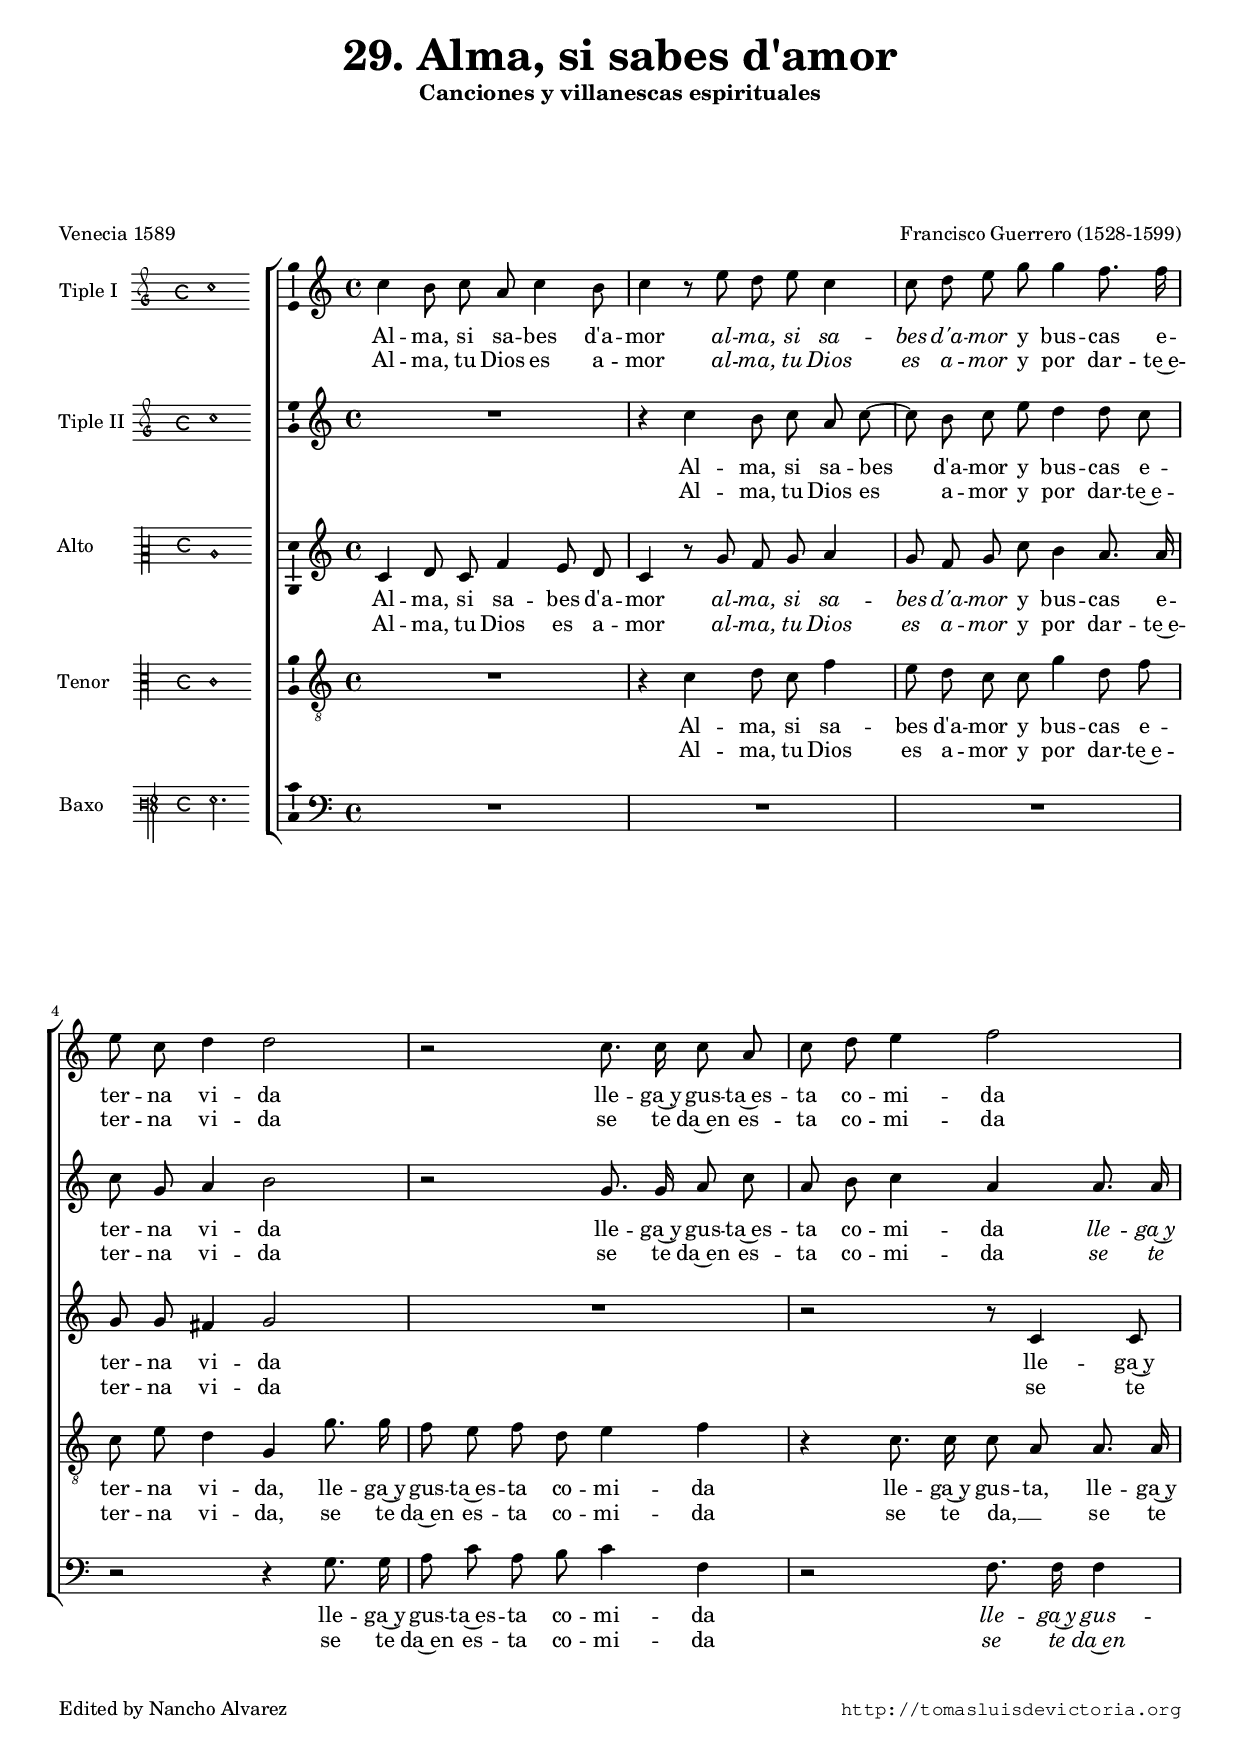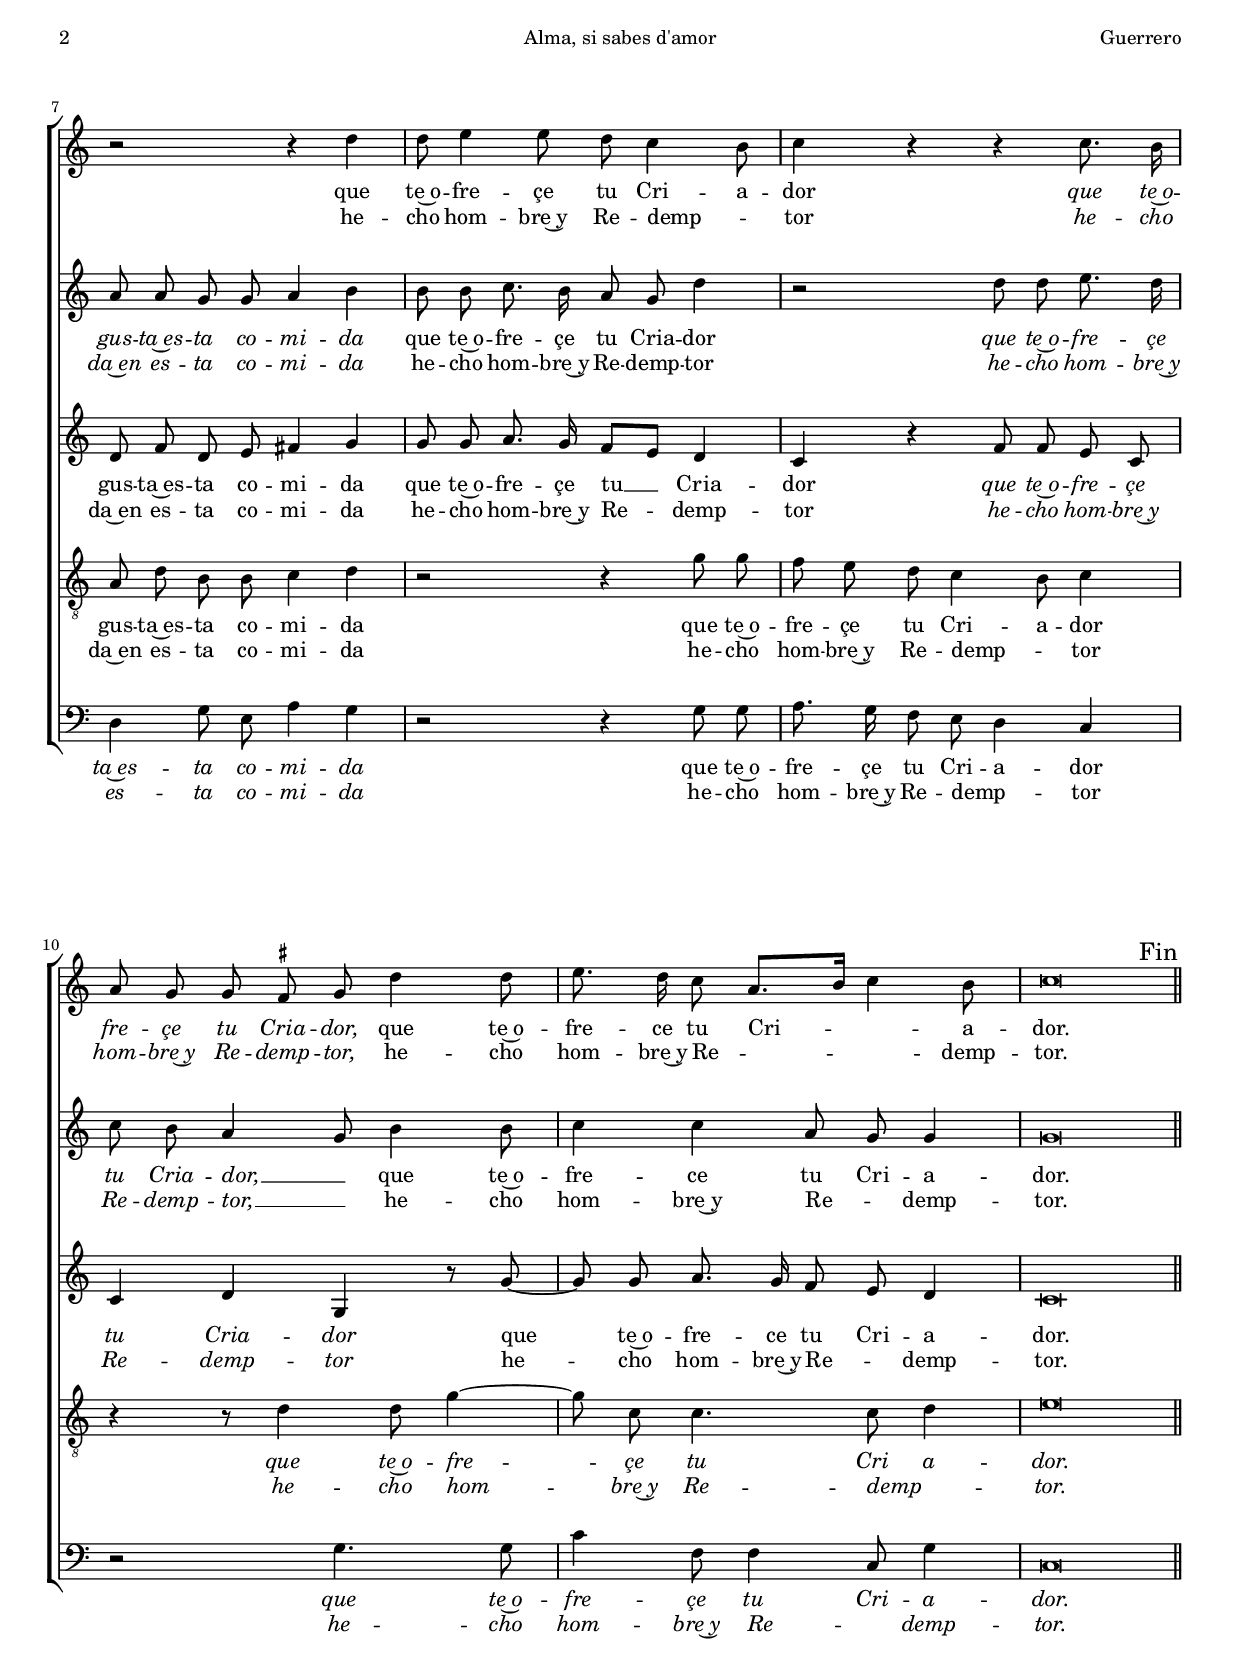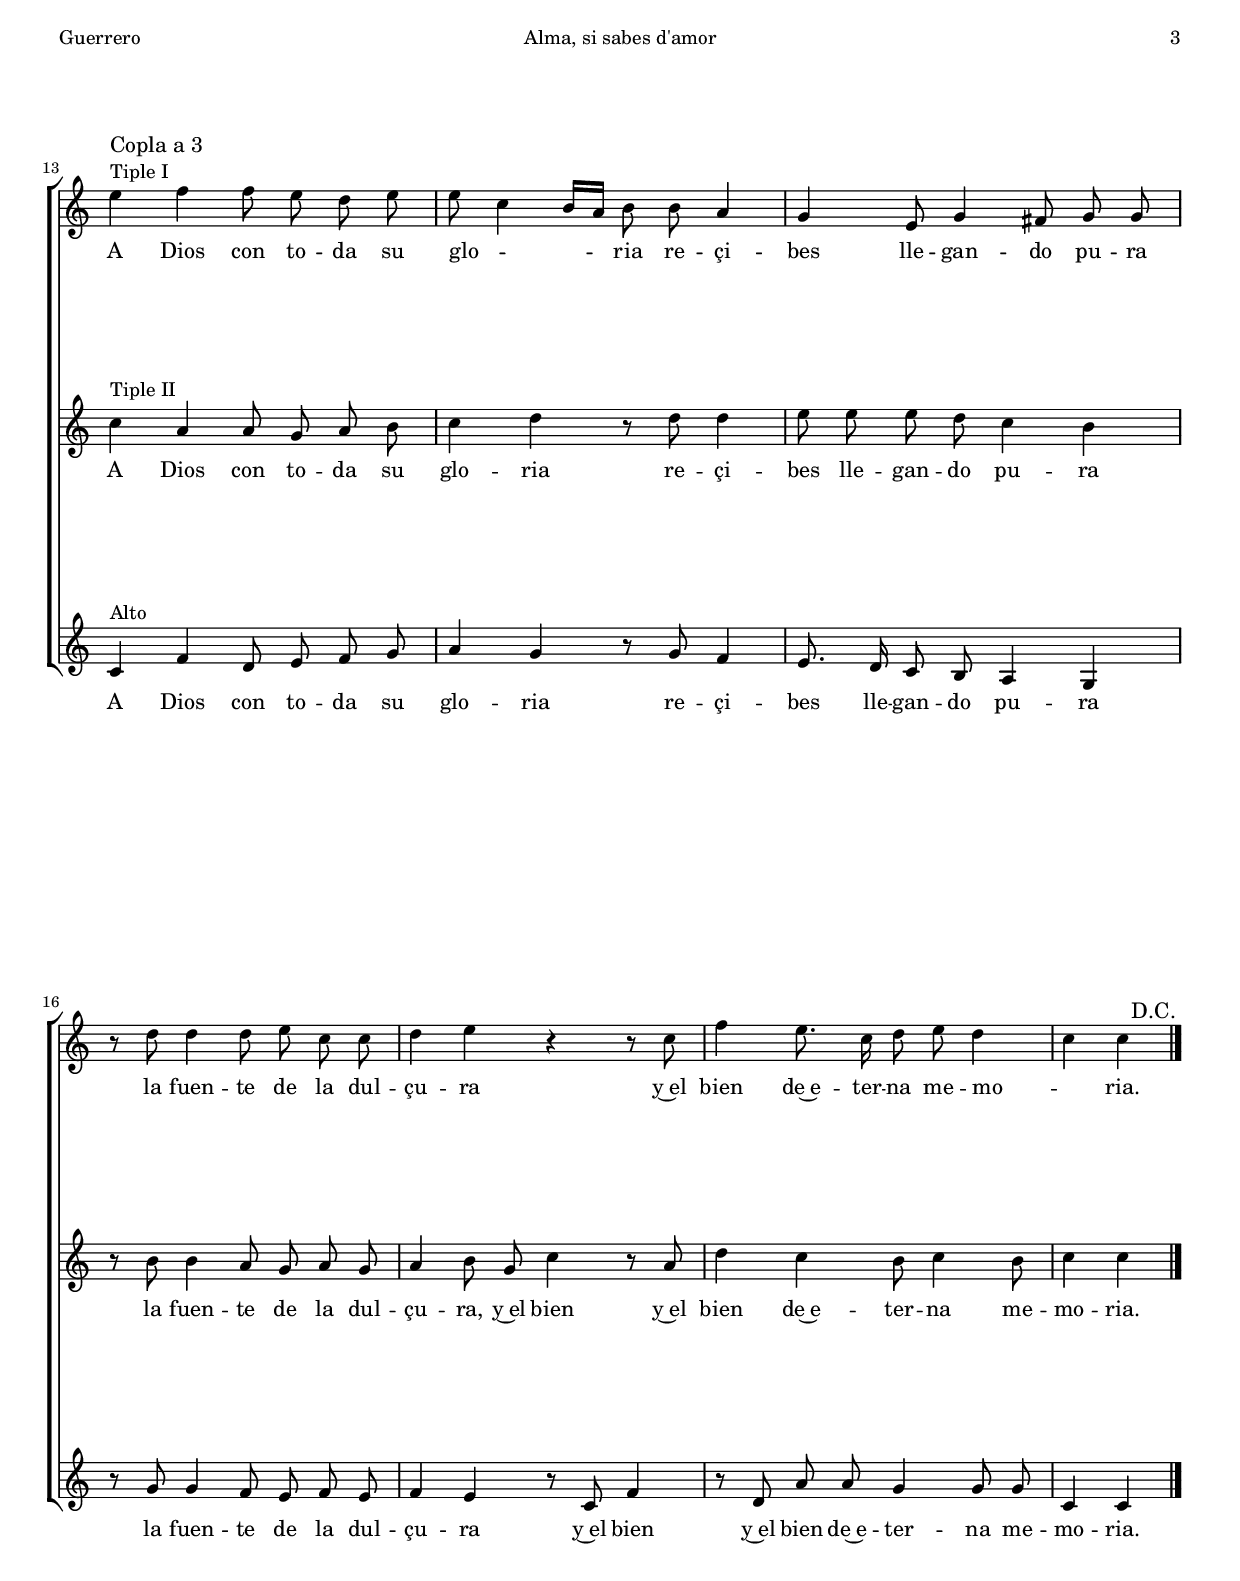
\version "2.18.0"

#(set-default-paper-size "a4")
#(set-global-staff-size 16.8)
#(ly:set-option 'point-and-click #f)
%mobile -s13.5 -i2.8 -ball

italicas=\override LyricText.font-shape = #'italic
rectas=\override LyricText.font-shape = #'upright
ss=\once \set suggestAccidentals = ##t
incipitwidth = 20

htitle="Alma, si sabes d'amor"
hcomposer="Guerrero"

\header {
	title=\markup{\fontsize #3 "29. Alma, si sabes d'amor"}
	subtitle=\markup{"Canciones y villanescas espirituales" }
	subsubtitle=\markup{\null \vspace #4 }
	composer="Francisco Guerrero (1528-1599)"
        pdfauthor=\composer
	%opus="(-)"
	poet=\markup{"Venecia 1589"}
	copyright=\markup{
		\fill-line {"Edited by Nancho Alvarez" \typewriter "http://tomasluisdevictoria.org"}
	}
%	tagline=""
}


global={\key c \major \time 4/4 \skip 1*12 \bar "||" \break
				\skip 1*6 \skip 2 \bar "|." }

cantus=\relative c''{
	c4 b8 c a c4 b8
	c4 r8 e d e c4
	c8 d e g g4 f8. f16
	e8 c d4 d2
	r2
	c8. c16 c8 a
	c8 d e4 f2
	r2 r4 d
	d8 e4 e8 d c4 b8
	c4 r r c8. b16
	a8 g g \ss fis g d'4 d8
	e8. d16 c8 a8.[ b16] c4 b8
	c\breve*1/2
	\override Score.RehearsalMark.self-alignment-X = #right
        \override Score.RehearsalMark.break-visibility = #begin-of-line-invisible
        \mark \markup{"Fin"}
        \once \override Score.TextScript.padding = #1.0
        s4*0^\markup{\column{ \larger "Copla a 3" "Tiple I"}}
        e4 f f8 e d e
        e c4 b16[ a] b8 b a4
        g e8 g4 fis8 g g
        r8 d' d4 d8 e c c
        d4 e r r8 c
        f4 e8. c16 d8 e d4
        c4 c
        \mark \markup{\smaller "D.C."}
}

cantusdos=\relative c''{
	R1
	r4 c b8 c a c ~
	c8 b c e d4 d8 c
	c g a4 b2
	r g8. g16 a8 c
	a8 b c4 a a8. a16
	a8 a g g a4 b
	b8 b c8. b16 a8 g d'4
	r2 d8 d e8. d16
	c8 b a4 g8 b4 b8
	c4 c a8 g g4
	g\breve*1/2
	s4*0^\markup{"Tiple II"}
	c4 a a8 g a b
	c4 d r8 d d4
	e8 e e d c4 b
	r8 b b4 a8 g a g
	a4 b8 g c4 r8 a
	d4 c b8 c4 b8
	c4 c
}

altus=\relative c'{
	c4 d8 c f4 e8 d
	c4 r8 g' f g a4
	g8 f g c b4 a8. a16
	g8 g fis4 g2
	R1
	r2 r8 c,4 c8
	d f d e fis4 g
	g8 g a8. g16 f8[ e] d4
	c r f8 f e c
	c4 d g, r8 g' ~
	g8 g a8. g16 f8 e d4
	c\breve*1/2
	s4*0^\markup{"Alto"}
	c4 f d8 e f g
	a4 g r8 g f4
	e8. d16 c8 b a4 g
	r8 g' g4 f8 e f e
	f4 e r8 c f4
	r8 d a' a g4 g8 g
	c,4 c
}

tenor=\relative c'{
	R1
	r4 c4 d8 c f4
	e8 d c c g'4 d8 f
	c e d4 g, g'8. g16
	f8 e f d e4 f
	r4 c8. c16 c8 a a8. a16
	a8 d b b c4 d
	r2 r4 g8 g
	f e d c4 b8 c4
	r4 r8 d4 d8 g4 ~
	g8 c, c4. c8 d4
	e\breve*1/2
}

bassus=\relative c'{
	R1*3
	r2 r4 g8. g16
	a8 c a b c4 f,
	r2 f8. f16 f4
	d g8 e a4 g
	r2 r4 g8 g
	a8. g16 f8 e d4 c
	r2 g'4. g8 
	c4 f,8 f4 c8 g'4
	c,\breve*1/2
}

textocantus=\lyricmode{
Al -- ma, si sa -- bes d'a -- mor
\italicas
al -- ma, si sa -- bes d'a -- mor
\rectas
y bus -- cas e -- ter -- na vi -- da
lle -- ga~y gus -- ta~es -- ta co -- mi -- da
que te~o -- fre -- çe tu Cri -- a -- dor
\italicas
que te~o -- fre -- çe tu Cria -- dor,
\rectas
que te~o -- fre -- ce tu Cri -- _ a -- dor.
A Dios con to -- da su glo -- _ _ ria
re -- çi -- bes lle -- gan -- do pu -- ra
la fuen -- te de la dul -- çu -- ra
y~el bien de~e -- ter -- na me -- mo -- _ ria.
}
textocantusb=\lyricmode{
Al -- ma, tu Dios es a -- mor
\italicas
al -- ma, tu Dios es a -- mor
\rectas
y por dar -- te~e -- ter -- na vi -- da
se te da~en es -- ta co -- mi -- da
he -- cho hom -- bre~y Re -- demp -- _ tor
\italicas
he -- cho hom -- bre~y Re -- demp -- tor, % rectas en CSIC
\rectas
he -- cho hom -- bre~y Re -- _ _ demp -- tor.
}

textocantusdos=\lyricmode{
Al -- ma, si sa -- bes d'a -- mor
y bus -- cas e -- ter -- na vi -- da
lle -- ga~y gus -- ta~es -- ta co -- mi -- da
\italicas
lle -- ga~y gus -- ta~es -- ta co -- mi -- da
\rectas
que te~o -- fre -- çe tu Cria -- dor
\italicas
que te~o -- fre -- çe tu Cria -- dor, __ _ 
\rectas
que te~o -- fre -- ce tu Cri -- a -- dor.
A Dios con to -- da su glo -- ria
re -- çi -- bes lle -- gan -- do pu -- ra
la fuen -- te de la dul -- çu -- ra, y~el bien
y~el bien de~e -- ter -- na me -- mo -- ria.
}
textocantusdosb=\lyricmode{
Al -- ma, tu Dios es a -- mor
y por dar -- te~e -- ter -- na vi -- da
se te da~en es -- ta co -- mi -- da
\italicas
se te da~en es -- ta co -- mi -- da
\rectas
he -- cho hom -- bre~y Re -- demp -- tor
\italicas
he -- cho hom -- bre~y Re -- demp -- tor, __ _  
\rectas
he -- cho hom -- bre~y Re -- _ demp -- tor.
}

textoaltus=\lyricmode{
Al -- ma, si sa -- bes d'a -- mor
\italicas
al -- ma, si sa -- bes d'a -- mor
\rectas
y bus -- cas e -- ter -- na vi -- da
lle -- ga~y gus -- ta~es -- ta co -- mi -- da
que te~o -- fre -- çe tu __ Cria -- dor
\italicas
que te~o -- fre -- çe tu Cria -- dor
\rectas
que te~o -- fre -- ce tu Cri -- a -- dor.
A Dios con to -- da su glo -- ria
re -- çi -- bes lle -- gan -- do pu -- ra
la fuen -- te de la dul -- çu -- ra
y~el bien
y~el bien de~e -- ter -- na me -- mo -- ria.
}
textoaltusb=\lyricmode{
Al -- ma, tu Dios es a -- mor
\italicas
al -- ma, tu Dios es a -- mor
\rectas
y por dar -- te~e -- ter -- na vi -- da
se te da~en es -- ta co -- mi -- da
he -- cho hom -- bre~y Re -- demp -- tor
\italicas
he -- cho hom -- bre~y Re -- demp -- tor 
\rectas
he -- cho hom -- bre~y Re -- _ demp -- tor.
}

textotenor=\lyricmode{
Al -- ma, si sa -- bes d'a -- mor
y bus -- cas e -- ter -- na vi -- da,
lle -- ga~y gus -- ta~es -- ta co -- mi -- da
lle -- ga~y gus -- ta,
lle -- ga~y gus -- ta~es -- ta co -- mi -- da
que te~o -- fre -- çe tu Cri -- a -- dor
\italicas
que te~o -- fre -- çe tu Cri a -- dor.
}
textotenorb=\lyricmode{
Al -- ma, tu Dios es a -- mor
y por dar -- te~e -- ter -- na vi -- da,
se te da~en es -- ta co -- mi -- da
se te da, __ _
se te da~en es -- ta co -- mi -- da
he -- cho hom -- bre~y Re -- demp -- _ tor
\italicas
he -- cho hom -- bre~y Re -- demp -- _ tor.
}

textobassus=\lyricmode{
lle -- ga~y gus -- ta~es -- ta co -- mi -- da
\italicas
lle -- ga~y gus -- ta~es -- ta co -- mi -- da
\rectas
que te~o -- fre -- çe tu Cri -- a -- dor
\italicas
que te~o -- fre -- çe tu Cri -- a -- dor.
}
textobassusb=\lyricmode{
se te da~en es -- ta co -- mi -- da
\italicas
se te da~en es -- ta co -- mi -- da
\rectas
he -- cho hom -- bre~y Re -- demp -- _ tor
\italicas 
he -- cho hom -- bre~y Re -- _ demp -- tor. % rectas en CSIC 
}

incipitcantus=\markup{
	\score{
		{ 
		\set Staff.instrumentName="Tiple I  "
		\override NoteHead.style = #'neomensural
		\override Rest.style = #'neomensural
		\override Staff.TimeSignature.style = #'neomensural
		\cadenzaOn 
		\clef "petrucci-g"
		\key c \major
		\time 4/4
		c''1 %! valores divididos entre 4!
		} 
	\layout {
		\context {\Voice
			\remove Ligature_bracket_engraver
			\consists Mensural_ligature_engraver
		}
		line-width=\incipitwidth
		indent = 0
	}
	}
}

incipitcantusdos=\markup{
	\score{
		{ 
		\set Staff.instrumentName="Tiple II "
		\override NoteHead.style = #'neomensural
		\override Rest.style = #'neomensural
		\override Staff.TimeSignature.style = #'neomensural
		\cadenzaOn 
		\clef "petrucci-g"
		\key c \major
		\time 4/4
		c''1
		} 
	\layout {
		\context {\Voice
			\remove Ligature_bracket_engraver
			\consists Mensural_ligature_engraver
		}
		line-width=\incipitwidth
		indent = 0
	}
	}
}

incipitaltus=\markup{
	\score{
		{ 
		\set Staff.instrumentName="Alto       "
		\override NoteHead.style = #'neomensural
		\override Rest.style = #'neomensural
		\override Staff.TimeSignature.style = #'neomensural
		\cadenzaOn 
		\clef "petrucci-c2"
		\key c \major
		\time 4/4
		c'1
		} 
	\layout {
		\context {\Voice
			\remove Ligature_bracket_engraver
			\consists Mensural_ligature_engraver
		}
		line-width=\incipitwidth
		indent = 0
	}
	}
}

incipittenor=\markup{
	\score{
		{ 
		\set Staff.instrumentName="Tenor    "
		\override NoteHead.style = #'neomensural 
		\override Rest.style = #'neomensural
		\override Staff.TimeSignature.style = #'neomensural
		\cadenzaOn 
		\clef "petrucci-c3"
		\key c \major
		\time 4/4
		c'1
		} 
	\layout {
		\context {\Voice
			\remove Ligature_bracket_engraver
			\consists Mensural_ligature_engraver
		}
		line-width=\incipitwidth
		indent=0
	}
	}
}

incipitbassus=\markup{
	\score{
		{ 
		\set Staff.instrumentName="Baxo     "
		\override NoteHead.style = #'neomensural 
		\override Rest.style = #'neomensural
		\override Staff.TimeSignature.style = #'neomensural
		\cadenzaOn 
		\clef "petrucci-f3"
		\key c \major
		\time 4/4
		g2. % En CSIC el incipit es una nota con ennegrecimiento
		} 
	\layout {
		\context {\Voice
			\remove Ligature_bracket_engraver
			\consists Mensural_ligature_engraver
		}
		line-width=\incipitwidth
		indent=0
	}
	}
}



\score {\transpose c' c'{
\new ChoirStaff<<

	\new Staff <<\global
	\new Voice="v1" {
		\set Staff.instrumentName=\incipitcantus
		\clef "treble"
		\cantus }
	\new Lyrics \lyricsto "v1" {\textocantus }
	\new Lyrics \lyricsto "v1" {\textocantusb }
	>>

	\new Staff <<\global
	\new Voice="v5" {
		\set Staff.instrumentName=\incipitcantusdos
		\clef "treble"
		\cantusdos }
	\new Lyrics \lyricsto "v5" {\textocantusdos }
	\new Lyrics \lyricsto "v5" {\textocantusdosb }
	>>

	\new Staff <<\global
	\new Voice="v2" {
		\set Staff.instrumentName=\incipitaltus
		\clef "treble"
		\altus }
	\new Lyrics \lyricsto "v2" {\textoaltus }
	\new Lyrics \lyricsto "v2" {\textoaltusb }
	>>
	
	\new Staff <<\global
	\new Voice="v3" {
		\set Staff.instrumentName=\incipittenor
		\clef "G_8"
		\tenor }
	\new Lyrics \lyricsto "v3" {\textotenor }
	\new Lyrics \lyricsto "v3" {\textotenorb }
	>>

	\new Staff <<\global
	\new Voice="v4" {
		\set Staff.instrumentName=\incipitbassus
		\clef "bass"
		\bassus }
	\new Lyrics \lyricsto "v4" {\textobassus }
	\new Lyrics \lyricsto "v4" {\textobassusb }
	>>
	
>>

	}%transpose

\layout{ 
	\context {\Lyrics 
		\override VerticalAxisGroup.staff-affinity = #UP
		\override VerticalAxisGroup.nonstaff-relatedstaff-spacing =
			#'((basic-distance . 0) (minimum-distance . 0) (padding . 1))
		\override LyricText.font-size = #1.2
		\override LyricHyphen.minimum-distance = #0.5
	}
	\context {\Score 
		tempoHideNote = ##t
		\override BarNumber.padding = #2 
	}
	\context {\Voice 
		%melismaBusyProperties = #'()
		autoBeaming = ##f
	}
	\context {\Staff 
                \RemoveEmptyStaves
                %\override VerticalAxisGroup.remove-first = ##t
		\override VerticalAxisGroup.staff-staff-spacing =
			#'((basic-distance . 11) (minimum-distance . 0) (padding . 1))
		\consists Ambitus_engraver 
		\override LigatureBracket.padding = #1
	}
}

%\midi { \mtempo }

}


\paper{
	evenHeaderMarkup=\markup  \fill-line { \fromproperty #'page:page-number-string \htitle \hcomposer }
	oddHeaderMarkup= \markup  \fill-line { \on-the-fly #not-first-page \hcomposer \on-the-fly #not-first-page \htitle \on-the-fly #not-first-page \fromproperty #'page:page-number-string }
	%system-count=20
	%page-count = 8
	ragged-last-bottom = ##f
	indent=3.7\cm
	system-system-spacing =
	#'((basic-distance . 20) (minimum-distance . 0) (padding . 5))
	top-system-spacing = % header
	#'((basic-distance . 9) (minimum-distance . 0) (padding . 0))
	last-bottom-spacing = % footer
	#'((basic-distance . 12) (minimum-distance . 0) (padding . 0))
	markup-system-spacing.padding = #1.5
}
